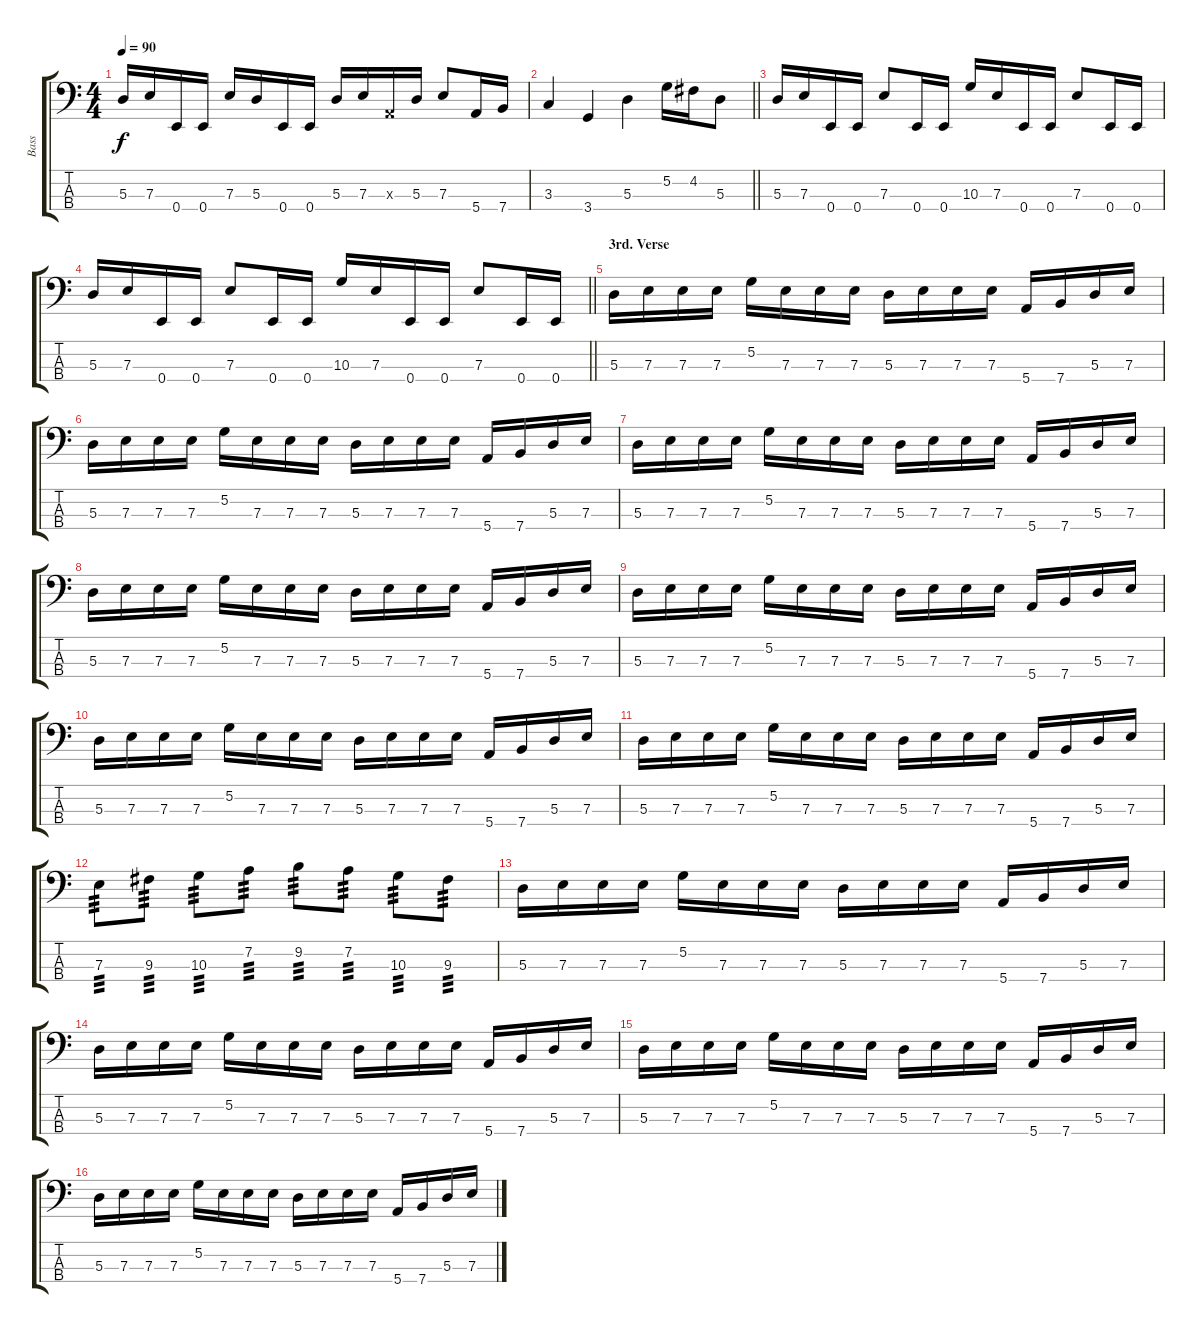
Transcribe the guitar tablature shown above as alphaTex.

\track ("Bass" "Bass") {instrument electricbasspick}
\staff {score tabs}
\tuning (G2 D2 A1 E1) {hide}
\ts (4 4)
\tempo 90
\clef f4
\ks c
5.3.16{dy f} 7.3.16 0.4.16 0.4.16 7.3.16 5.3.16 0.4.16 0.4.16 5.3.16 7.3.16 0.3{x}.16 5.3.16 7.3.8 5.4.16 7.4.16 |
\barLineRight lightlight
3.3.4 3.4.4 5.3.4 5.2.16 4.2.16 5.3.8 |
5.3.16 7.3.16 0.4.16 0.4.16 7.3.8 0.4.16 0.4.16 10.3.16 7.3.16 0.4.16 0.4.16 7.3.8 0.4.16 0.4.16 |
\barLineRight lightlight
5.3.16 7.3.16 0.4.16 0.4.16 7.3.8 0.4.16 0.4.16 10.3.16 7.3.16 0.4.16 0.4.16 7.3.8 0.4.16 0.4.16 |
\section ("" "3rd. Verse")
5.3.16 7.3.16 7.3.16 7.3.16 5.2.16 7.3.16 7.3.16 7.3.16 5.3.16 7.3.16 7.3.16 7.3.16 5.4.16 7.4.16 5.3.16 7.3.16 |
5.3.16 7.3.16 7.3.16 7.3.16 5.2.16 7.3.16 7.3.16 7.3.16 5.3.16 7.3.16 7.3.16 7.3.16 5.4.16 7.4.16 5.3.16 7.3.16 |
5.3.16 7.3.16 7.3.16 7.3.16 5.2.16 7.3.16 7.3.16 7.3.16 5.3.16 7.3.16 7.3.16 7.3.16 5.4.16 7.4.16 5.3.16 7.3.16 |
5.3.16 7.3.16 7.3.16 7.3.16 5.2.16 7.3.16 7.3.16 7.3.16 5.3.16 7.3.16 7.3.16 7.3.16 5.4.16 7.4.16 5.3.16 7.3.16 |
5.3.16 7.3.16 7.3.16 7.3.16 5.2.16 7.3.16 7.3.16 7.3.16 5.3.16 7.3.16 7.3.16 7.3.16 5.4.16 7.4.16 5.3.16 7.3.16 |
5.3.16 7.3.16 7.3.16 7.3.16 5.2.16 7.3.16 7.3.16 7.3.16 5.3.16 7.3.16 7.3.16 7.3.16 5.4.16 7.4.16 5.3.16 7.3.16 |
5.3.16 7.3.16 7.3.16 7.3.16 5.2.16 7.3.16 7.3.16 7.3.16 5.3.16 7.3.16 7.3.16 7.3.16 5.4.16 7.4.16 5.3.16 7.3.16 |
7.3.8{tp 3} 9.3.8{tp 3} 10.3.8{tp 3} 7.2.8{tp 3} 9.2.8{tp 3} 7.2.8{tp 3} 10.3.8{tp 3} 9.3.8{tp 3} |
5.3.16 7.3.16 7.3.16 7.3.16 5.2.16 7.3.16 7.3.16 7.3.16 5.3.16 7.3.16 7.3.16 7.3.16 5.4.16 7.4.16 5.3.16 7.3.16 |
5.3.16 7.3.16 7.3.16 7.3.16 5.2.16 7.3.16 7.3.16 7.3.16 5.3.16 7.3.16 7.3.16 7.3.16 5.4.16 7.4.16 5.3.16 7.3.16 |
5.3.16 7.3.16 7.3.16 7.3.16 5.2.16 7.3.16 7.3.16 7.3.16 5.3.16 7.3.16 7.3.16 7.3.16 5.4.16 7.4.16 5.3.16 7.3.16 |
5.3.16 7.3.16 7.3.16 7.3.16 5.2.16 7.3.16 7.3.16 7.3.16 5.3.16 7.3.16 7.3.16 7.3.16 5.4.16 7.4.16 5.3.16 7.3.16
